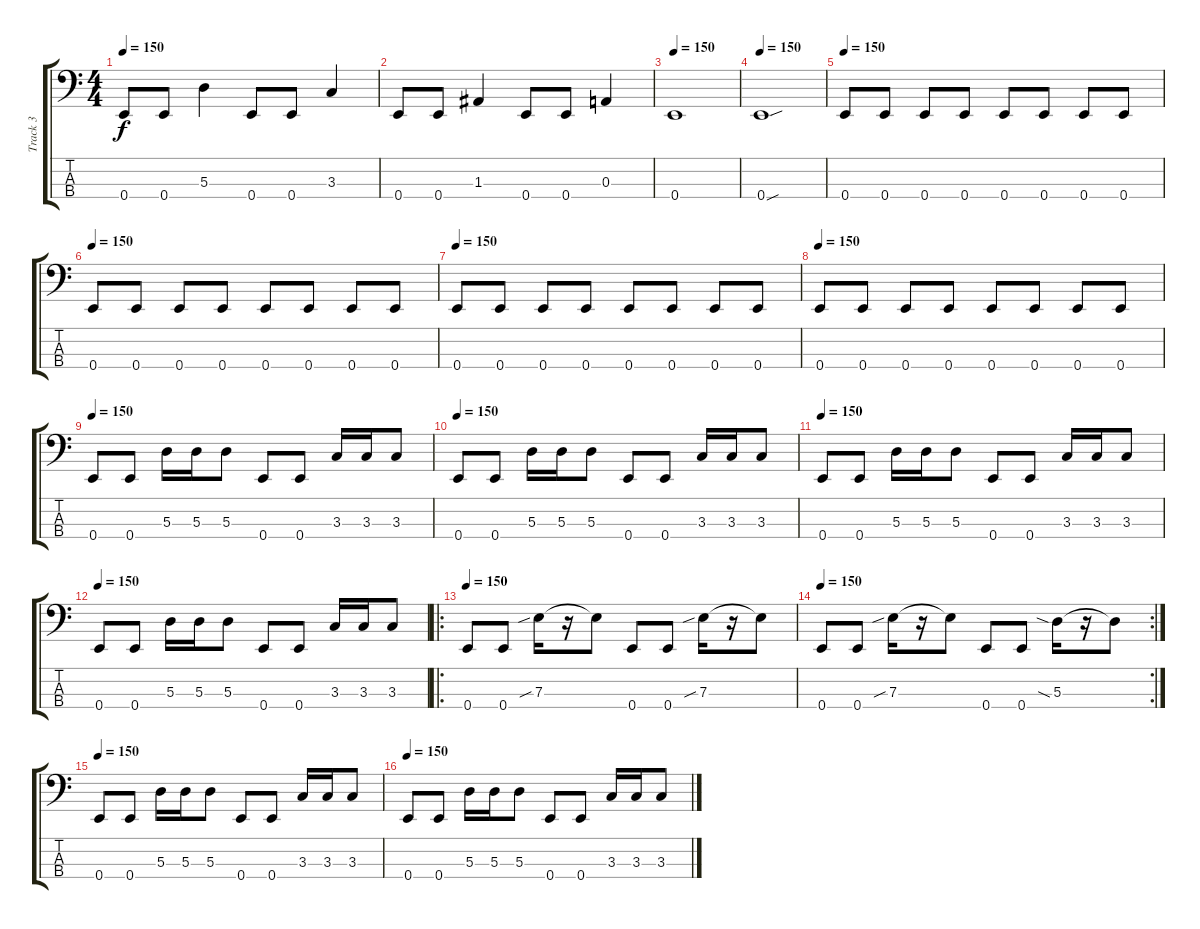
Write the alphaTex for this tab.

\track ("Track 3" "Track 3") {instrument electricbassfinger}
\staff {score tabs}
\tuning (G2 D2 A1 E1) {hide}
\ts (4 4)
\tempo 150
\clef f4
\ks c
0.4.8{dy f} 0.4.8 5.3.4 0.4.8 0.4.8 3.3.4 |
0.4.8 0.4.8 1.3.4 0.4.8 0.4.8 0.3.4 |
\tempo 150
0.4.1 |
\tempo 150
0.4{sou}.1 |
\tempo 150
0.4.8 0.4.8 0.4.8 0.4.8 0.4.8 0.4.8 0.4.8 0.4.8 |
\tempo 150
0.4.8 0.4.8 0.4.8 0.4.8 0.4.8 0.4.8 0.4.8 0.4.8 |
\tempo 150
0.4.8 0.4.8 0.4.8 0.4.8 0.4.8 0.4.8 0.4.8 0.4.8 |
\tempo 150
0.4.8 0.4.8 0.4.8 0.4.8 0.4.8 0.4.8 0.4.8 0.4.8 |
\tempo 150
0.4.8 0.4.8 5.3.16 5.3.16 5.3.8 0.4.8 0.4.8 3.3.16 3.3.16 3.3.8 |
\tempo 150
0.4.8 0.4.8 5.3.16 5.3.16 5.3.8 0.4.8 0.4.8 3.3.16 3.3.16 3.3.8 |
\tempo 150
0.4.8 0.4.8 5.3.16 5.3.16 5.3.8 0.4.8 0.4.8 3.3.16 3.3.16 3.3.8 |
\tempo 150
0.4.8 0.4.8 5.3.16 5.3.16 5.3.8 0.4.8 0.4.8 3.3.16 3.3.16 3.3.8 |
\ro
\tempo 150
0.4.8 0.4.8 7.3{sib}.16 r.16 7.3{t}.8 0.4.8 0.4.8 7.3{sib}.16 r.16 7.3{t}.8 |
\rc 2
\tempo 150
0.4.8 0.4.8 7.3{sib}.16 r.16 7.3{t}.8 0.4.8 0.4.8 5.3{sia}.16 r.16 5.3{t}.8 |
\tempo 150
0.4.8 0.4.8 5.3.16 5.3.16 5.3.8 0.4.8 0.4.8 3.3.16 3.3.16 3.3.8 |
\tempo 150
0.4.8 0.4.8 5.3.16 5.3.16 5.3.8 0.4.8 0.4.8 3.3.16 3.3.16 3.3.8
